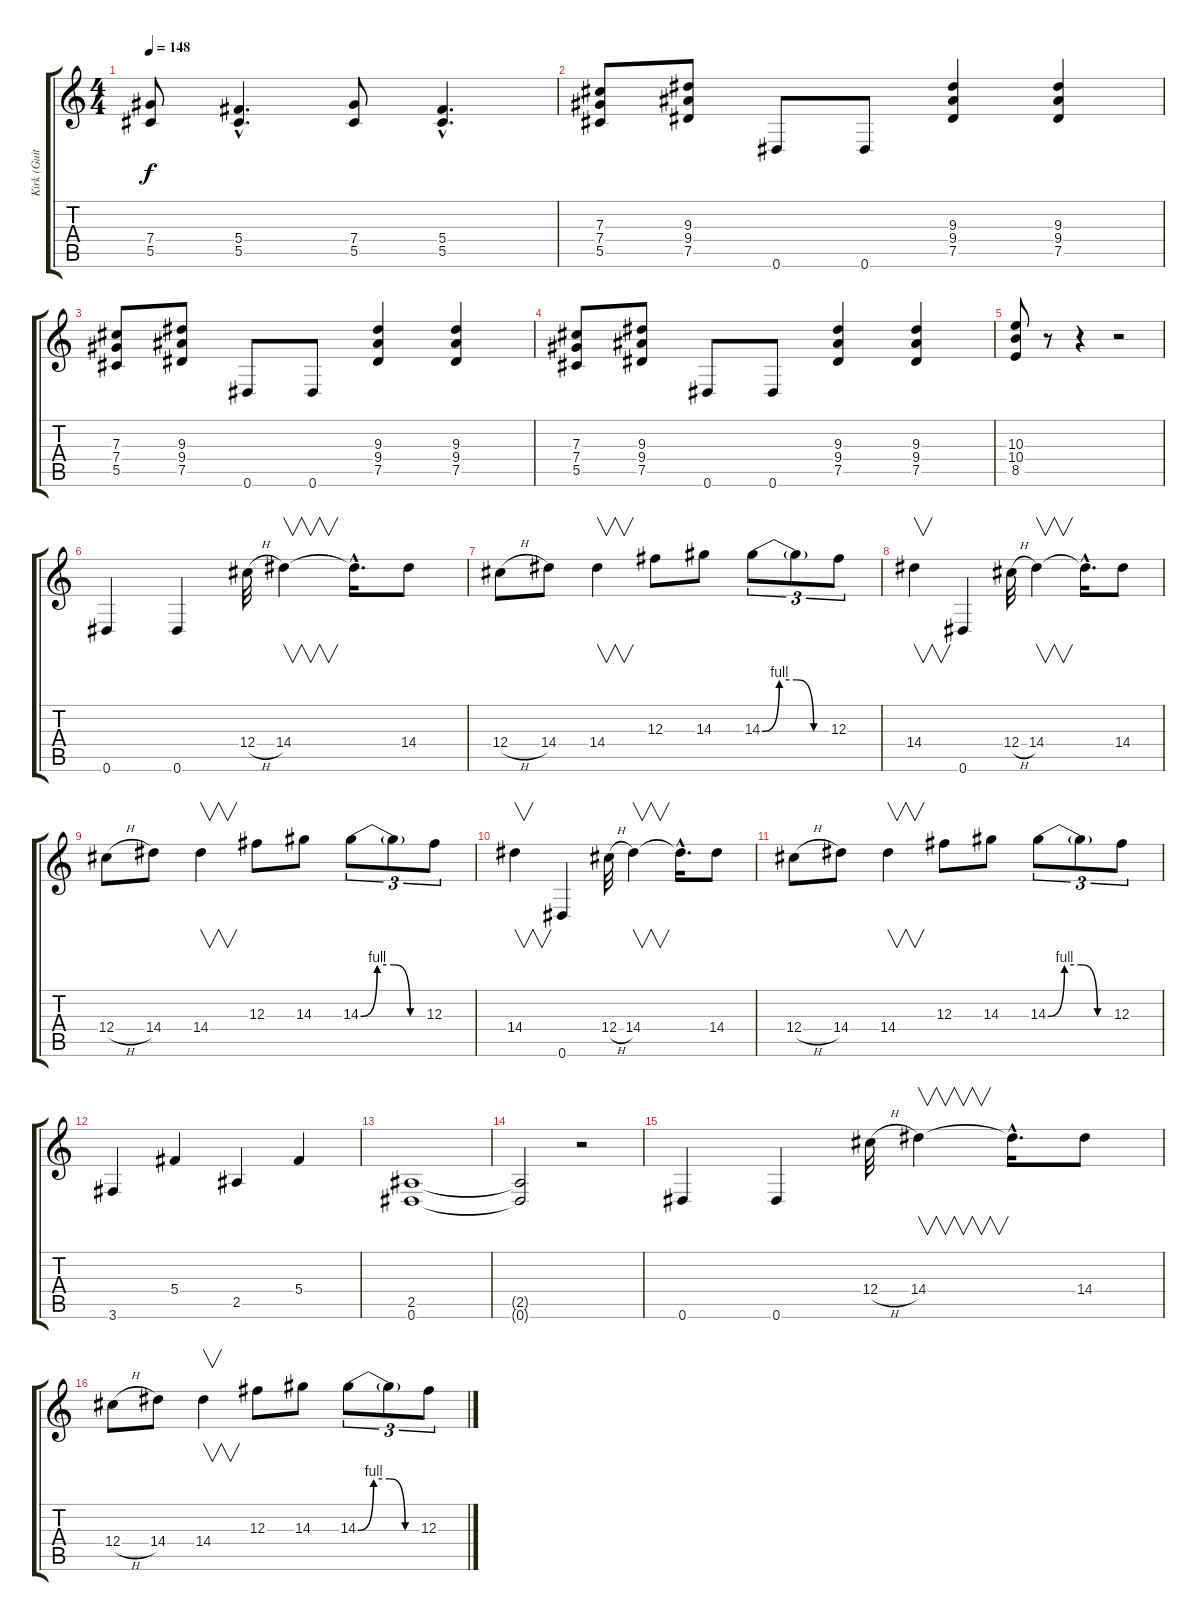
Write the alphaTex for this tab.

\track ("Kirk (Guitar 2)" "Kirk (Guit") {instrument distortionguitar}
\staff {score tabs}
\tuning (Eb4 Bb3 Gb3 Db3 Ab2 Eb2) {hide}
\ts (4 4)
\tempo 148
\clef g2
\ks c
(7.4 5.5).8{dy f} (5.4{hac} 5.5{hac}).4{d} (7.4 5.5).8 (5.4{hac} 5.5{hac}).4{d} |
(7.3 7.4 5.5).8 (9.3 9.4 7.5).8 0.6.8 0.6.8 (9.3 9.4 7.5).4 (9.3 9.4 7.5).4 |
(7.3 7.4 5.5).8 (9.3 9.4 7.5).8 0.6.8 0.6.8 (9.3 9.4 7.5).4 (9.3 9.4 7.5).4 |
(7.3 7.4 5.5).8 (9.3 9.4 7.5).8 0.6.8 0.6.8 (9.3 9.4 7.5).4 (9.3 9.4 7.5).4 |
(10.3 10.4 8.5).8 r.8 r.4 r.2 |
0.6.4 0.6.4 12.4{h}.32 14.4.4{v} 14.4{hac t}.16{d} 14.4.8 |
12.4{h}.8 14.4.8 14.4.4{v} 12.3.8 14.3.8 14.3{be (custom 0 0 15 4 30 4 45 0 60 0)}.8{tu (3 2)} 14.3{t}.8{tu (3 2)} 12.3.8{tu (3 2)} |
14.4.4{v} 0.6.4 12.4{h}.32 14.4.4{v} 14.4{hac t}.16{d} 14.4.8 |
12.4{h}.8 14.4.8 14.4.4{v} 12.3.8 14.3.8 14.3{be (custom 0 0 15 4 30 4 45 0 60 0)}.8{tu (3 2)} 14.3{t}.8{tu (3 2)} 12.3.8{tu (3 2)} |
14.4.4{v} 0.6.4 12.4{h}.32 14.4.4{v} 14.4{hac t}.16{d} 14.4.8 |
12.4{h}.8 14.4.8 14.4.4{v} 12.3.8 14.3.8 14.3{be (custom 0 0 15 4 30 4 45 0 60 0)}.8{tu (3 2)} 14.3{t}.8{tu (3 2)} 12.3.8{tu (3 2)} |
3.6.4 5.4.4 2.5.4 5.4.4 |
(2.5 0.6).1 |
(2.5{t} 0.6{t}).2 r.2 |
0.6.4 0.6.4 12.4{h}.32 14.4.4{v} 14.4{hac t}.16{d} 14.4.8 |
12.4{h}.8 14.4.8 14.4.4{v} 12.3.8 14.3.8 14.3{be (custom 0 0 15 4 30 4 45 0 60 0)}.8{tu (3 2)} 14.3{t}.8{tu (3 2)} 12.3.8{tu (3 2)}
